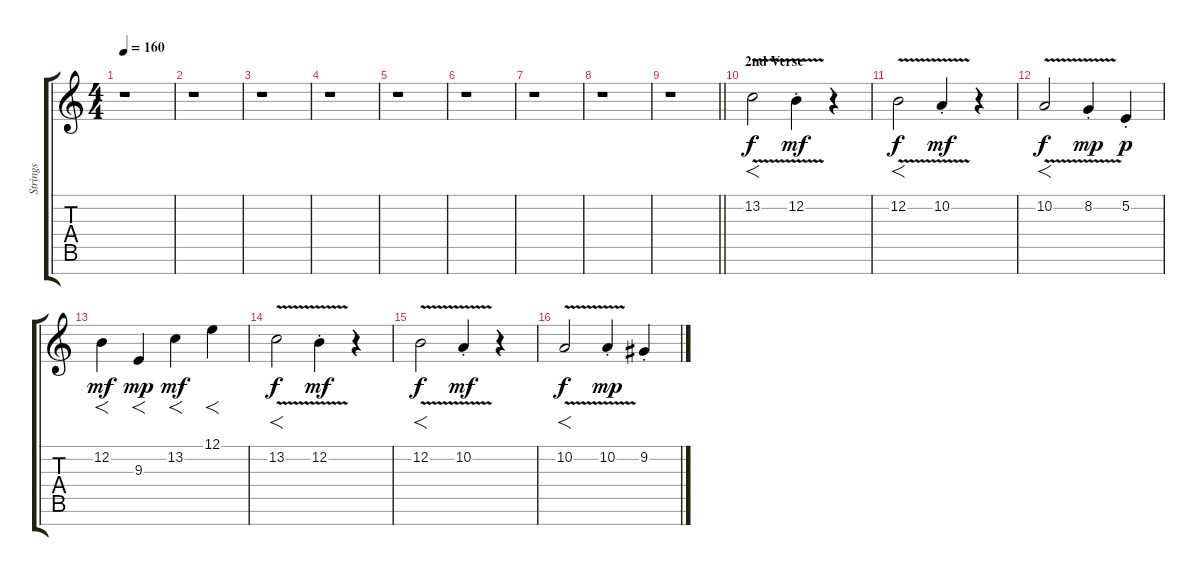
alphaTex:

\track ("Strings" "Strings") {instrument stringensemble1}
\staff {score tabs}
\tuning (E4 B3 G3 D3 A2 E2 B1) {hide}
\ts (4 4)
\tempo 160
\clef g2
\ks c
r.1{dy ff} |
r.1 |
r.1 |
r.1 |
r.1 |
r.1 |
r.1 |
r.1 |
\barLineRight lightlight
r.1 |
\section ("" "2nd Verse")
13.2{v}.2{f dy f volume 14 balance 6} 12.2{v st}.4{dy mf} r.4 |
12.2{v}.2{f dy f} 10.2{v st}.4{dy mf} r.4 |
10.2{v}.2{f dy f} 8.2{v st}.4{dy mp} 5.2{st}.4{dy p} |
12.2.4{f dy mf} 9.3.4{f dy mp} 13.2.4{f dy mf} 12.1.4{f} |
13.2{v}.2{f dy f} 12.2{v st}.4{dy mf} r.4 |
12.2{v}.2{f dy f} 10.2{v st}.4{dy mf} r.4 |
10.2{v}.2{f dy f} 10.2{v st}.4{dy mp} 9.2{st}.4
